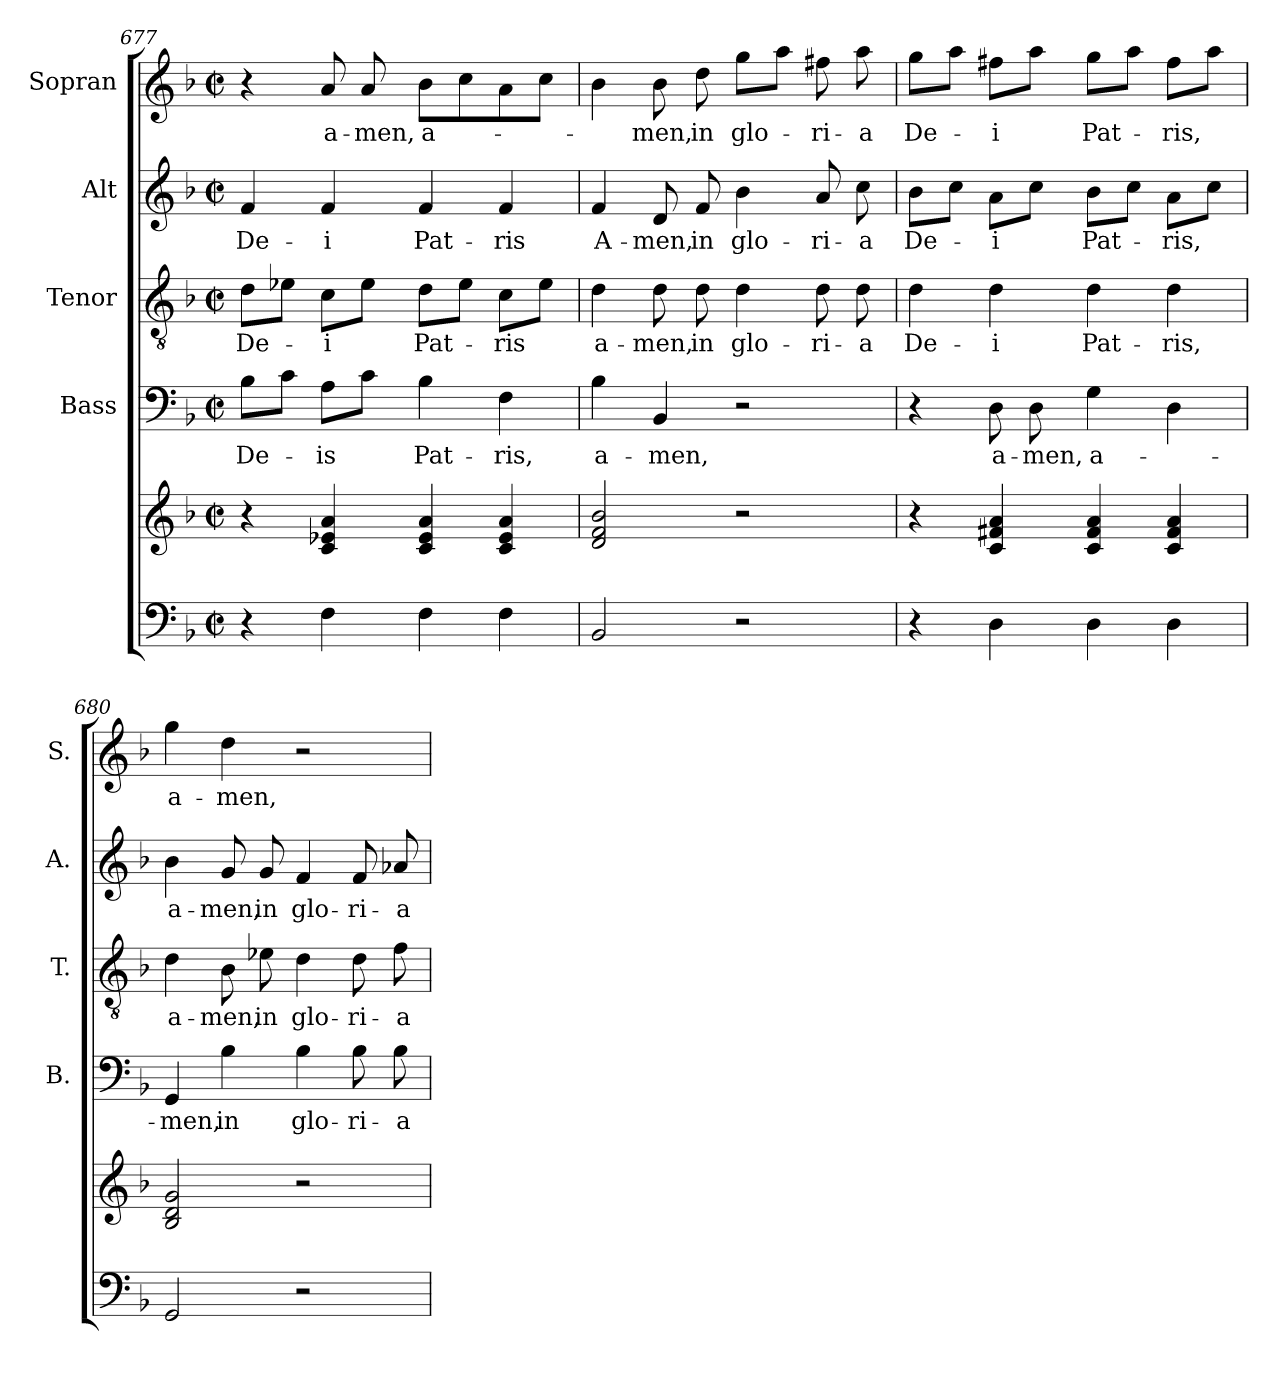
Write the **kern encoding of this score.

**kern	**kern	**kern	**text	**kern	**text	**kern	**text	**kern	**text
*part5	*part5	*part4	*part4	*part3	*part3	*part2	*part2	*part1	*part1
*staff6	*staff5	*staff4	*staff4	*staff3	*staff3	*staff2	*staff2	*staff1	*staff1
*	*	*I"Bass	*	*I"Tenor	*	*I"Alt	*	*I"Sopran	*
*	*	*I'B.	*	*I'T.	*	*I'A.	*	*I'S.	*
!!LO:LB:g=z
*clefF4	*clefG2	*clefF4	*	*clefGv2	*	*clefG2	*	*clefG2	*
*k[b-]	*k[b-]	*k[b-]	*	*k[b-]	*	*k[b-]	*	*k[b-]	*
*F:	*F:	*F:	*	*F:	*	*F:	*	*F:	*
*M2/2	*M2/2	*M2/2	*	*M2/2	*	*M2/2	*	*M2/2	*
*met(c|)	*met(c|)	*met(c|)	*	*met(c|)	*	*met(c|)	*	*met(c|)	*
=677	=677	=677	=677	=677	=677	=677	=677	=677	=677
!	!	!	!LO:LY:b	!	!LO:LY:b	!	!LO:LY:b	!	!
4r	4r	8B-\L	De-	8d\L	De-	4f/	De-	4r	.
.	.	8c\J	.	8e-X\J	.	.	.	.	.
!	!	!	!LO:LY:b	!	!LO:LY:b	!	!LO:LY:b	!	!LO:LY:b
4F\	4c/ 4e-X/ 4a/	8A\L	-is	8c\L	-i	4f/	-i	8a/	a-
!	!	!	!	!	!	!	!	!	!LO:LY:b
.	.	8c\J	.	8e-\J	.	.	.	8a/	-men,
!	!	!	!LO:LY:b	!	!LO:LY:b	!	!LO:LY:b	!	!LO:LY:b
4F\	4c/ 4e-/ 4a/	4B-\	Pat-	8d\L	Pat-	4f/	Pat-	8b-\L	a-
.	.	.	.	8e-\J	.	.	.	8cc\	.
!	!	!	!LO:LY:b	!	!LO:LY:b	!	!LO:LY:b	!	!
4F\	4c/ 4e-/ 4a/	4F\	-ris,	8c\L	-ris	4f/	-ris	8a\	.
.	.	.	.	8e-\J	.	.	.	8cc\J	.
=678	=678	=678	=678	=678	=678	=678	=678	=678	=678
!	!	!	!LO:LY:b	!	!LO:LY:b	!	!LO:LY:b	!	!
2BB-/	2d/ 2f/ 2b-/	4B-\	a-	4d\	a-	4f/	A-	4b-\	.
!	!	!	!LO:LY:b	!	!LO:LY:b	!	!LO:LY:b	!	!LO:LY:b
.	.	4BB-/	-men,	8d\	-men,	8d/	-men,	8b-\	-men,
!	!	!	!	!	!LO:LY:b	!	!LO:LY:b	!	!LO:LY:b
.	.	.	.	8d\	in	8f/	in	8dd\	in
!	!	!	!	!	!LO:LY:b	!	!LO:LY:b	!	!LO:LY:b
2r	2r	2r	.	4d\	glo-	4b-\	glo-	8gg\L	glo-
.	.	.	.	.	.	.	.	8aa\J	.
!	!	!	!	!	!LO:LY:b	!	!LO:LY:b	!	!LO:LY:b
.	.	.	.	8d\	-ri-	8a/	-ri-	8ff#X\	-ri-
!	!	!	!	!	!LO:LY:b	!	!LO:LY:b	!	!LO:LY:b
.	.	.	.	8d\	-a	8cc\	-a	8aa\	-a
=679	=679	=679	=679	=679	=679	=679	=679	=679	=679
!	!	!	!	!	!LO:LY:b	!	!LO:LY:b	!	!LO:LY:b
4r	4r	4r	.	4d\	De-	8b-\L	De-	8gg\L	De-
.	.	.	.	.	.	8cc\J	.	8aa\J	.
!	!	!	!LO:LY:b	!	!LO:LY:b	!	!LO:LY:b	!	!LO:LY:b
4D\	4c/ 4f#X/ 4a/	8D\	a-	4d\	-i	8a\L	-i	8ff#X\L	-i
!	!	!	!LO:LY:b	!	!	!	!	!	!
.	.	8D\	-men,	.	.	8cc\J	.	8aa\J	.
!	!	!	!LO:LY:b	!	!LO:LY:b	!	!LO:LY:b	!	!LO:LY:b
4D\	4c/ 4f#/ 4a/	4G\	a-	4d\	Pat-	8b-\L	Pat-	8gg\L	Pat-
.	.	.	.	.	.	8cc\J	.	8aa\J	.
!	!	!	!	!	!LO:LY:b	!	!LO:LY:b	!	!LO:LY:b
4D\	4c/ 4f#/ 4a/	4D\	.	4d\	-ris,	8a\L	-ris,	8ff#\L	-ris,
.	.	.	.	.	.	8cc\J	.	8aa\J	.
!!LO:PB:g=z
=680	=680	=680	=680	=680	=680	=680	=680	=680	=680
!	!	!	!LO:LY:b	!	!LO:LY:b	!	!LO:LY:b	!	!LO:LY:b
2GG/	2B-/ 2d/ 2g/	4GG/	-men,	4d\	a-	4b-\	a-	4gg\	a-
!	!	!	!LO:LY:b	!	!LO:LY:b	!	!LO:LY:b	!	!LO:LY:b
.	.	4B-\	in	8B-\	-men,	8g/	-men,	4dd\	-men,
!	!	!	!	!	!LO:LY:b	!	!LO:LY:b	!	!
.	.	.	.	8e-X\	in	8g/	in	.	.
!	!	!	!LO:LY:b	!	!LO:LY:b	!	!LO:LY:b	!	!
2r	2r	4B-\	glo-	4d\	glo-	4f/	glo-	2r	.
!	!	!	!LO:LY:b	!	!LO:LY:b	!	!LO:LY:b	!	!
.	.	8B-\	-ri-	8d\	-ri-	8f/	-ri-	.	.
!	!	!	!LO:LY:b	!	!LO:LY:b	!	!LO:LY:b	!	!
.	.	8B-\	-a	8f\	-a	8a-X/	-a	.	.
=	=	=	=	=	=	=	=	=	=
*-	*-	*-	*-	*-	*-	*-	*-	*-	*-
